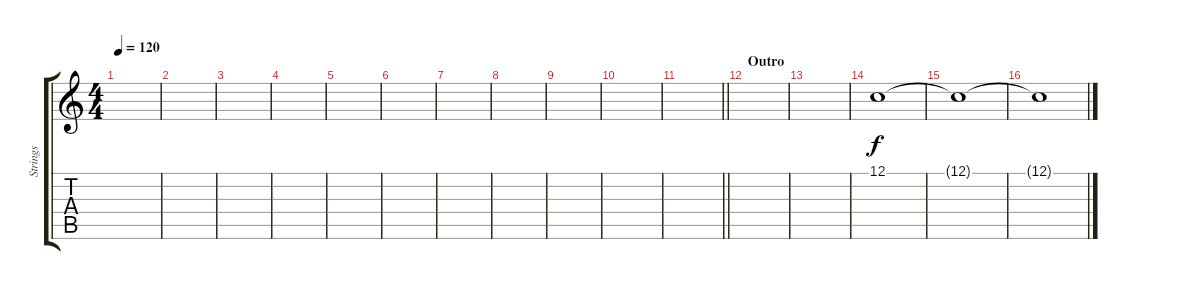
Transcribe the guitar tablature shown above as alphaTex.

\track ("Strings" "Strings") {instrument synthstrings1}
\staff {score tabs}
\tuning (C4 G3 Eb3 Bb2 F2 C2) {hide}
\ts (4 4)
\tempo 120
\clef g2
\ks c
|
|
|
|
|
|
|
|
|
|
\barLineRight lightlight
|
\section ("" "Outro")
|
|
12.1.1 |
12.1{t}.1 |
12.1{t}.1
